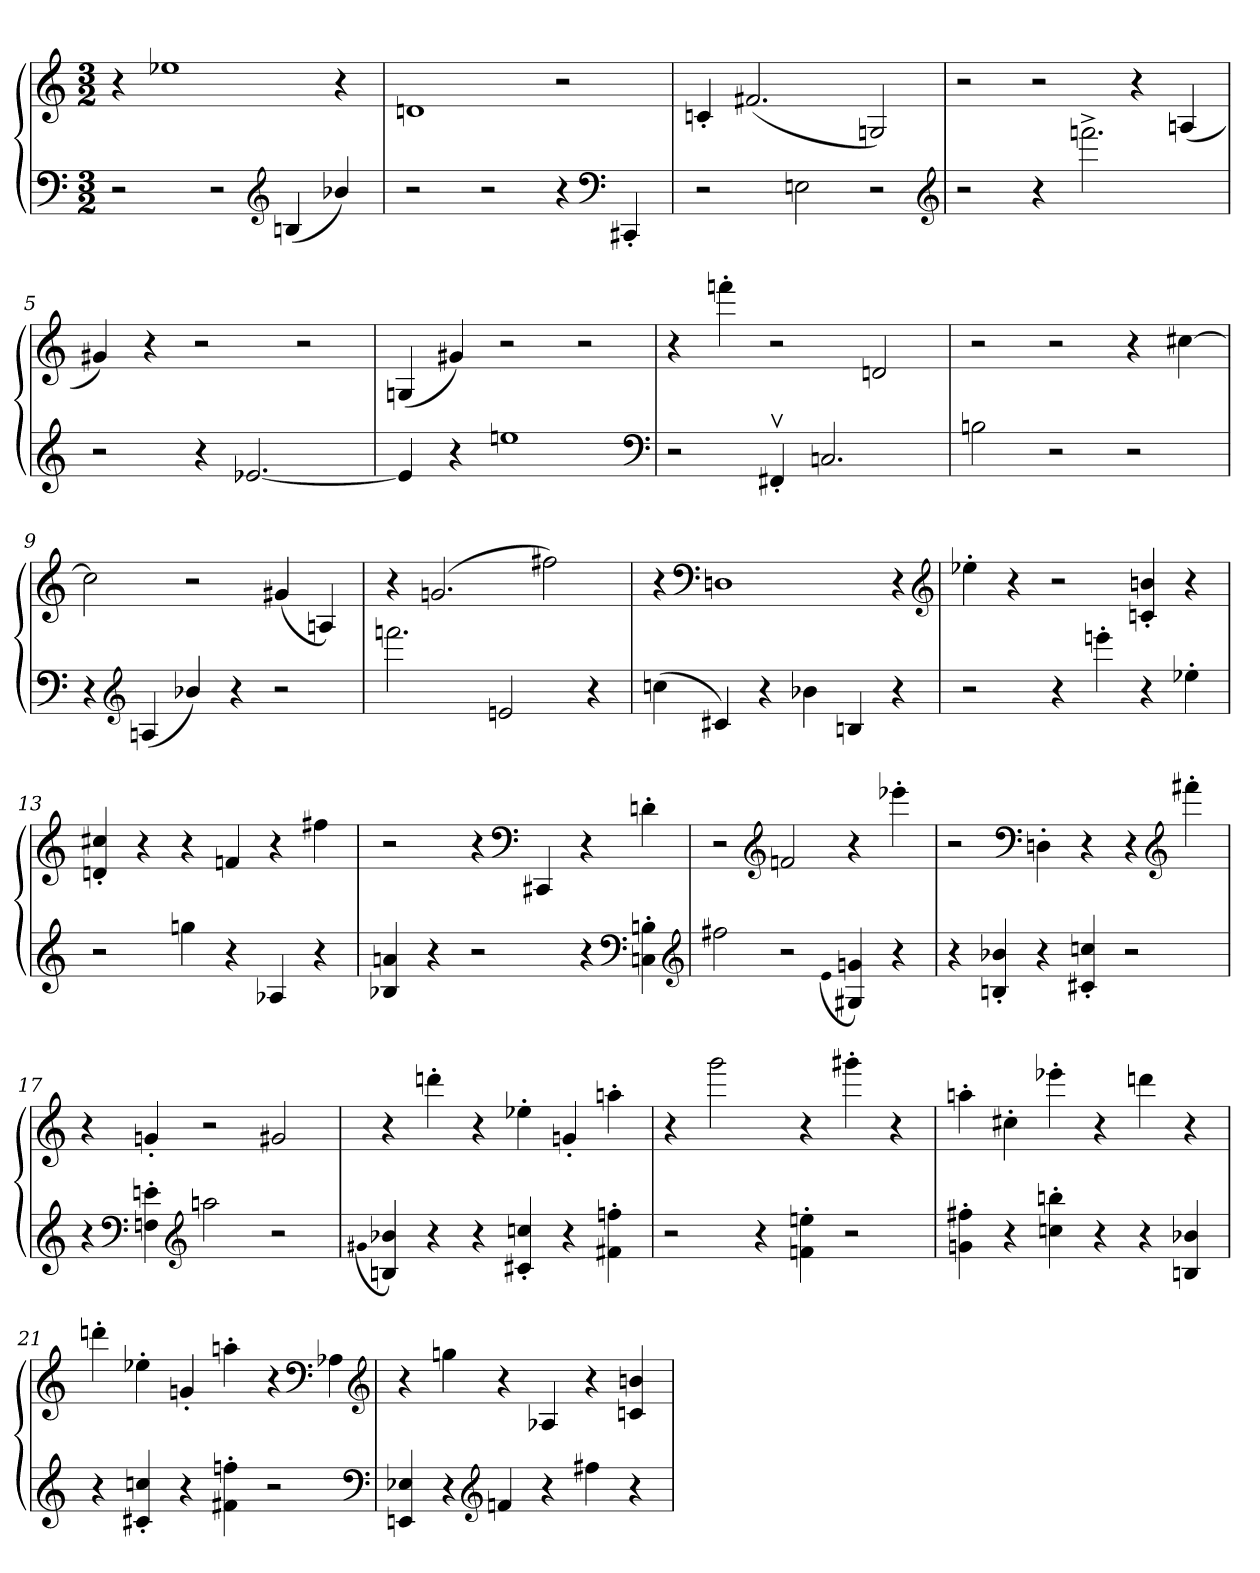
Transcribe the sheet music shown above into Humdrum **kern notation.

**kern	**kern
*part1	*part1
*staff2	*staff1
*clefF4	*clefG2
*k[]	*k[]
*M3/2	*M3/2
*MM160	*MM160
=1	=1
2r	4r
.	1ee-X
2r	.
*clefG2	*
(4Bn/	.
4b-X/)	4r
=2	=2
2r	1dn
2r	.
4r	2r
*clefF4	*
4CC#X'/	.
=3	=3
2r	4cn'/
.	(2.f#X/
2En\	.
2r	2Gn/)
*clefG2	*
=4	=4
2r	2r
4r	2r
2.fffn^\	.
.	4r
.	(4An/
=5	=5
2r	4g#X/)
.	4r
4r	2r
[2.e-X/	.
.	2r
=6	=6
4e-/]	(4Gn/
4r	4g#X/)
1een	2r
.	2r
*clefF4	*
=7	=7
2r	4r
.	4fffn'\
4FF#X'v/	2r
2.Cn/	.
.	2dn/
=8	=8
2Bn\	2r
2r	2r
2r	4r
.	[4cc#X\
=9	=9
4r	2cc#\]
*clefG2	*
(4An/	.
4b-X/)	2r
4r	.
2r	(4g#X/
.	4An/)
=10	=10
2.fffn\	4r
.	(2.gn/
2en/	.
.	2ff#X\)
4r	.
=11	=11
(4ccn\	4r
*	*clefF4
4c#X/)	1Dn
4r	.
4b-X\	.
4Bn/	.
4r	4r
*	*clefG2
=12	=12
2r	4ee-X'\
.	4r
4r	2r
4eeen'\	.
4r	4cn'/ 4bn'/
4ee-X'\	4r
=13	=13
2r	4dn'/ 4cc#X'/
.	4r
4ggn\	4r
4r	4fn/
4A-X/	4r
4r	4ff#X\
=14	=14
4B-X/ 4an/	2r
4r	.
2r	4r
*	*clefF4
.	4CC#X/
4r	4r
*clefF4	*
4Cn'\ 4Bn'\	4dn'\
*clefG2	*
=15	=15
2ff#X\	2r
*	*clefG2
2r	2fn/
(qe	.
4G#X/ 4gn/)	4r
4r	4eee-X'\
=16	=16
4r	2r
4Bn'/ 4b-X'/	.
*	*clefF4
4r	4Dn'\
4c#X'/ 4ccn'/	4r
2r	4r
*	*clefG2
.	4fff#X'\
=17	=17
4r	4r
*clefF4	*
4Fn'\ 4en'\	4gn'/
*clefG2	*
2aan\	2r
2r	2g#X/
=18	=18
(qg#X	.
4Bn/ 4b-X/)	4r
4r	4dddn'\
4r	4r
4c#X'/ 4ccn'/	4ee-X'\
4r	4gn'/
4f#X'\ 4ffn'\	4aan'\
=19	=19
2r	4r
.	2ggg\
4r	.
4fn'\ 4een'\	4r
2r	4ggg#X'\
.	4r
=20	=20
4gn'\ 4ff#X'\	4aan'\
4r	4cc#X'\
4ccn'\ 4bbn'\	4eee-X'\
4r	4r
4r	4dddn\
4Bn/ 4b-X/	4r
=21	=21
4r	4dddn'\
4c#X'/ 4ccn'/	4ee-X'\
4r	4gn'/
4f#X'\ 4ffn'\	4aan'\
2r	4r
*	*clefF4
.	4A-X\
*clefF4	*clefG2
=22	=22
4EEn/ 4E-X/	4r
4r	4ggn\
*clefG2	*
4fn/	4r
4r	4A-X/
4ff#X\	4r
4r	4cn/ 4bn/
=	=
*-	*-
